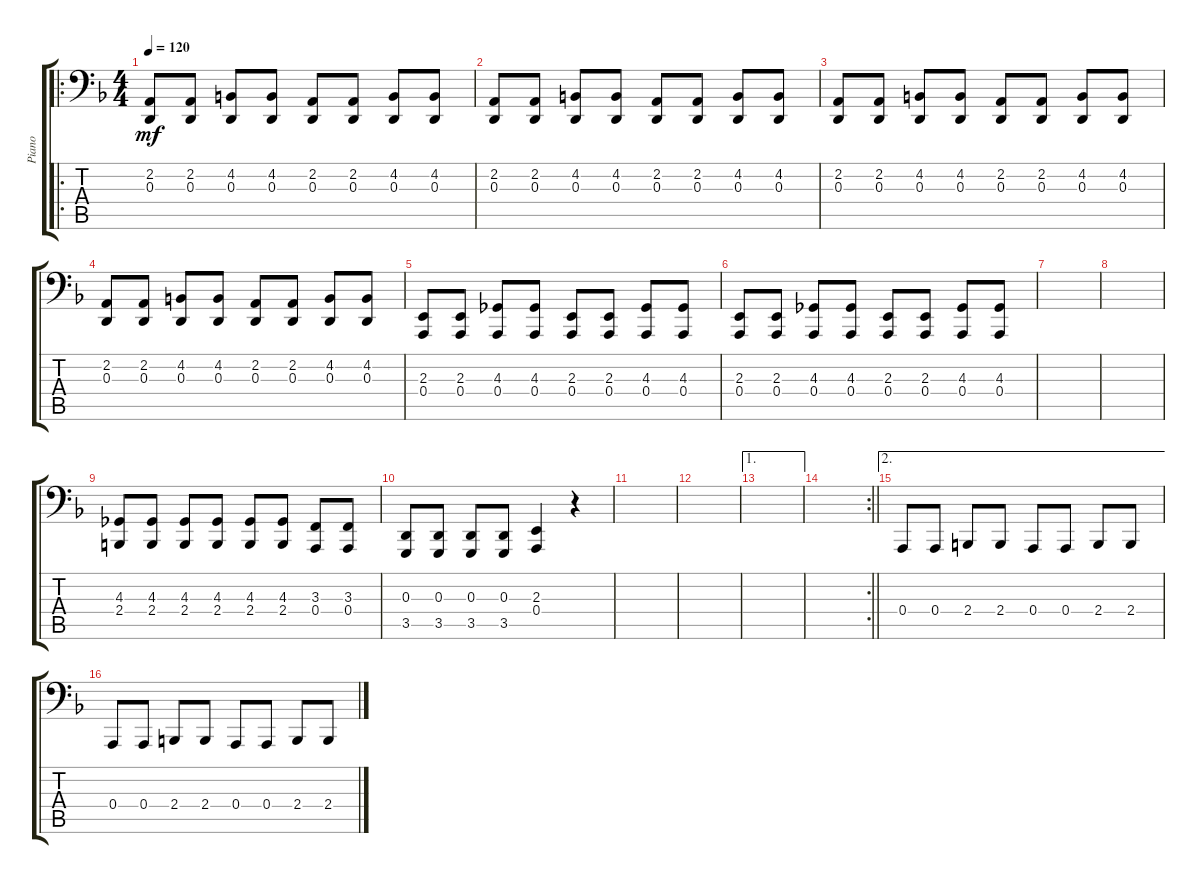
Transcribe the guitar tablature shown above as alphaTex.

\track ("Piano" "Piano") {instrument brightacousticpiano}
\staff {score tabs}
\tuning (C3 G2 D2 A1 E1 B0) {hide}
\ro
\ts (4 4)
\tempo 120
\clef f4
\ks f
(2.2 0.3).8{dy mf} (2.2 0.3).8 (4.2 0.3).8 (4.2 0.3).8 (2.2 0.3).8 (2.2 0.3).8 (4.2 0.3).8 (4.2 0.3).8 |
(2.2 0.3).8 (2.2 0.3).8 (4.2 0.3).8 (4.2 0.3).8 (2.2 0.3).8 (2.2 0.3).8 (4.2 0.3).8 (4.2 0.3).8 |
(2.2 0.3).8 (2.2 0.3).8 (4.2 0.3).8 (4.2 0.3).8 (2.2 0.3).8 (2.2 0.3).8 (4.2 0.3).8 (4.2 0.3).8 |
(2.2 0.3).8 (2.2 0.3).8 (4.2 0.3).8 (4.2 0.3).8 (2.2 0.3).8 (2.2 0.3).8 (4.2 0.3).8 (4.2 0.3).8 |
(2.3 0.4).8 (2.3 0.4).8 (4.3 0.4).8 (4.3 0.4).8 (2.3 0.4).8 (2.3 0.4).8 (4.3 0.4).8 (4.3 0.4).8 |
(2.3 0.4).8 (2.3 0.4).8 (4.3 0.4).8 (4.3 0.4).8 (2.3 0.4).8 (2.3 0.4).8 (4.3 0.4).8 (4.3 0.4).8 |
|
|
(4.3 2.4).8 (4.3 2.4).8 (4.3 2.4).8 (4.3 2.4).8 (4.3 2.4).8 (4.3 2.4).8 (3.3 0.4).8 (3.3 0.4).8 |
(0.3 3.5).8 (0.3 3.5).8 (0.3 3.5).8 (0.3 3.5).8 (2.3 0.4).4 r.4 |
|
|
\ae 1
|
\rc 2
\barLineRight lightlight
|
\ae 2
0.4.8 0.4.8 2.4.8 2.4.8 0.4.8 0.4.8 2.4.8 2.4.8 |
0.4.8 0.4.8 2.4.8 2.4.8 0.4.8 0.4.8 2.4.8 2.4.8
